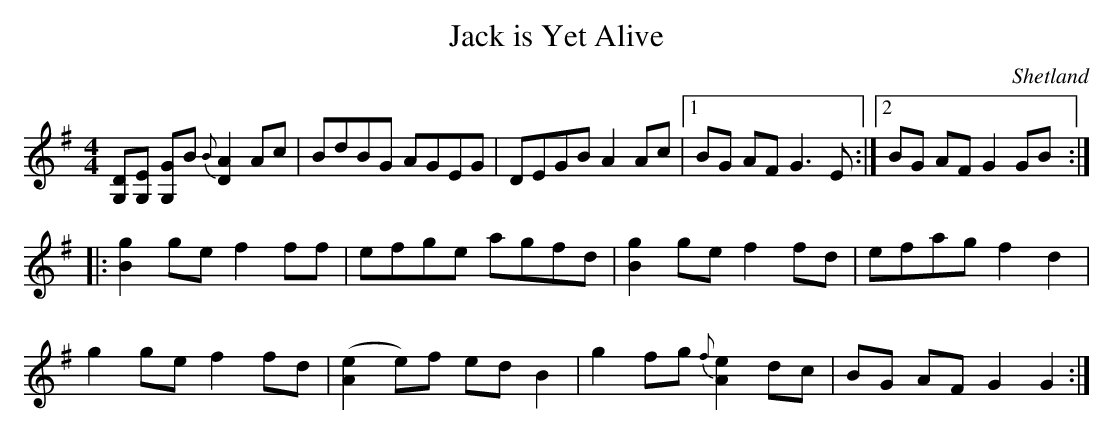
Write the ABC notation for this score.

X:1
T:Jack is Yet Alive
M:4/4
O:Shetland
K:G
[G,D][G,E] [G,G]B {B}[A2D2] Ac | BdBG AGEG | \
DEGB A2 Ac |1 BG AF G3E :|2 BG AF G2 GB ::
[B2g2] ge f2ff | efge agfd | \
[B2g2] ge f2fd | efag f2d2 |
g2ge f2fd | ([A2e2] e)f edB2 | \
g2fg {f}[e2A2] dc | BG AF G2G2 :|
